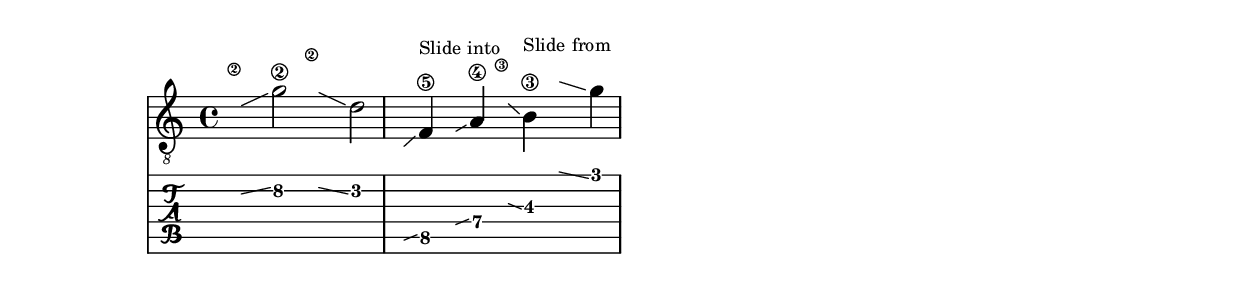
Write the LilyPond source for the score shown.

% DO NOT EDIT this file manually; it is automatically
% generated from Documentation/snippets/new
% Make any changes in Documentation/snippets/new/
% and then run scripts/auxiliar/makelsr.py
%
% This file is in the public domain.
%% Note: this file works from version 2.15.10
\version "2.16.0"

\header {
  lsrtags = "fretted-strings"

  texidoc = "
Unlike glissandos, slides may go from an imprecise point of the
fretboard to a specific fret. A good way to do that is to add a grace
hidden note before the note which is actually played, as demonstrated
in the following example.
"
  doctitle = "Guitar slides"
} % begin verbatim


%% Hide fret number: useful to draw slide into/from a casual point of
%% the fretboard.
hideFretNumber = {
  \once \override TabNoteHead #'transparent = ##t
  \once \override NoteHead #'transparent = ##t
  \once \override Stem #'transparent = ##t
  \once \override Flag #'transparent = ##t
  \once \override NoteHead #'no-ledgers = ##t
  \once \override Glissando #'(bound-details left padding) = #0.3
}

music= \relative c' {
  \grace { \hideFretNumber d8\2 \glissando s2 } g2\2
  \grace { \hideFretNumber g8\2 \glissando s2 } d2 |

  \grace { \hideFretNumber c,8 \glissando s } f4\5^\markup \tiny { Slide into }
  \grace { \hideFretNumber f8 \glissando s } a4\4
  \grace { \hideFretNumber e'8\3 \glissando s } b4\3^\markup \tiny { Slide from }
  \grace { \hideFretNumber b'8 \glissando s2 } g4 |
}

\score {
  <<
    \new Staff {
      \clef "G_8"
      \music
    }
    \new TabStaff {
      \music
    }
  >>
}
